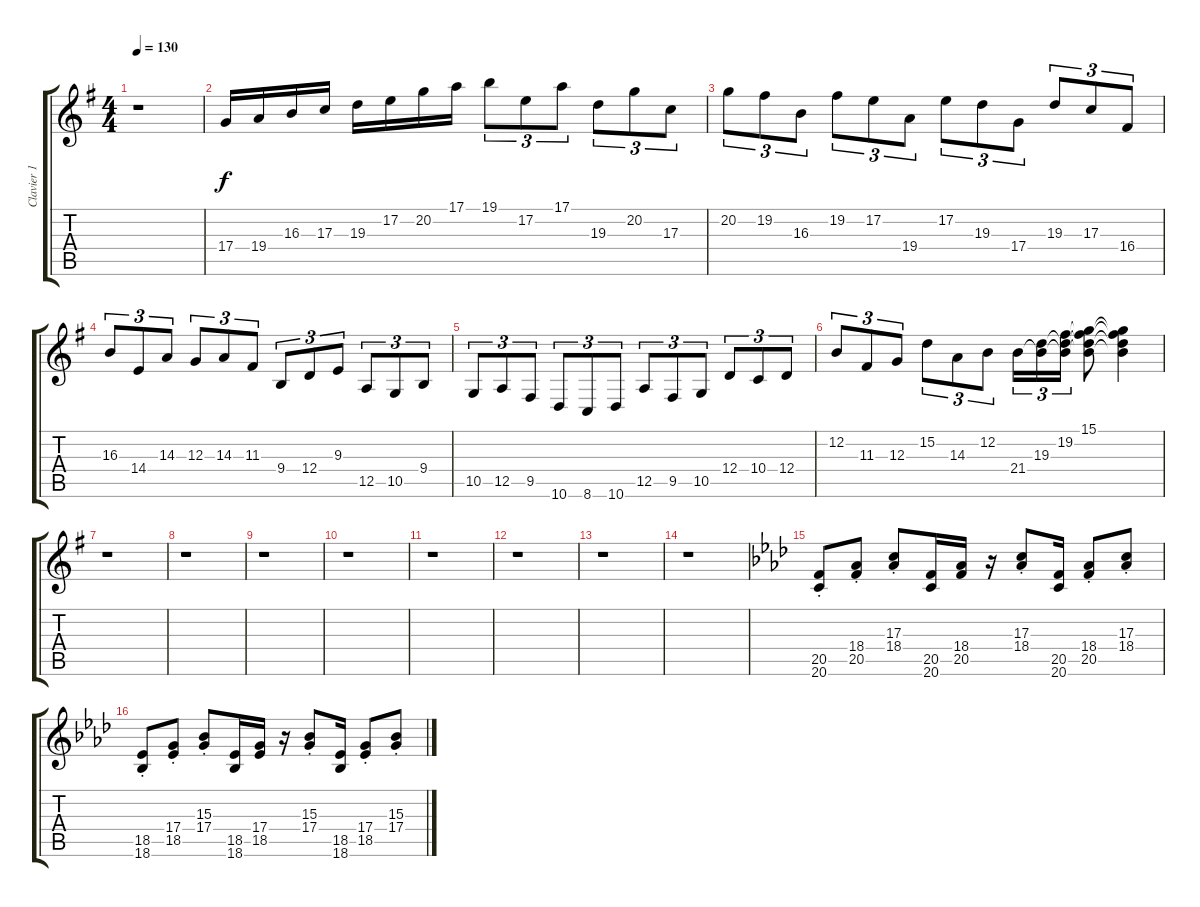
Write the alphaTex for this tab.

\track ("Clavier 1" "Clavier 1") {instrument fx5brightness}
\staff {score tabs}
\tuning (E4 B3 G3 D3 A2 E2) {hide}
\ts (4 4)
\tempo 130
\clef g2
\ks g
r.1{dy f} |
17.4.16 19.4.16 16.3.16 17.3.16 19.3.16 17.2.16 20.2.16 17.1.16 19.1.8{tu (3 2)} 17.2.8{tu (3 2)} 17.1.8{tu (3 2)} 19.3.8{tu (3 2)} 20.2.8{tu (3 2)} 17.3.8{tu (3 2)} |
20.2.8{tu (3 2)} 19.2.8{tu (3 2)} 16.3.8{tu (3 2)} 19.2.8{tu (3 2)} 17.2.8{tu (3 2)} 19.4.8{tu (3 2)} 17.2.8{tu (3 2)} 19.3.8{tu (3 2)} 17.4.8{tu (3 2)} 19.3.8{tu (3 2)} 17.3.8{tu (3 2)} 16.4.8{tu (3 2)} |
16.3.8{tu (3 2)} 14.4.8{tu (3 2)} 14.3.8{tu (3 2)} 12.3.8{tu (3 2)} 14.3.8{tu (3 2)} 11.3.8{tu (3 2)} 9.4.8{tu (3 2)} 12.4.8{tu (3 2)} 9.3.8{tu (3 2)} 12.5.8{tu (3 2)} 10.5.8{tu (3 2)} 9.4.8{tu (3 2)} |
10.5.8{tu (3 2)} 12.5.8{tu (3 2)} 9.5.8{tu (3 2)} 10.6.8{tu (3 2)} 8.6.8{tu (3 2)} 10.6.8{tu (3 2)} 12.5.8{tu (3 2)} 9.5.8{tu (3 2)} 10.5.8{tu (3 2)} 12.4.8{tu (3 2)} 10.4.8{tu (3 2)} 12.4.8{tu (3 2)} |
12.2.8{tu (3 2)} 11.3.8{tu (3 2)} 12.3.8{tu (3 2)} 15.2.8{tu (3 2)} 14.3.8{tu (3 2)} 12.2.8{tu (3 2)} 21.4.16{tu (3 2)} (19.3 21.4{t}).16{tu (3 2)} (19.2 19.3{t} 21.4{t}).16{tu (3 2)} (15.1 19.2{t} 19.3{t} 21.4{t}).8 (15.1{t} 19.2{t} 19.3{t} 21.4{t}).4 |
r.1 |
r.1 |
r.1 |
r.1 |
r.1 |
r.1 |
r.1 |
r.1 |
\ks ab
(20.5{st} 20.6{st}).8{volume 12 instrument percussiveorgan} (18.4{st} 20.5{st}).8 (17.3{st} 18.4{st}).8 (20.5 20.6).16 (18.4 20.5).16 r.16 (17.3{st} 18.4{st}).8 (20.5 20.6).16 (18.4{st} 20.5{st}).8 (17.3{st} 18.4{st}).8 |
(18.5{st} 18.6{st}).8 (17.4{st} 18.5{st}).8 (15.3{st} 17.4{st}).8 (18.5 18.6).16 (17.4 18.5).16 r.16 (15.3{st} 17.4{st}).8 (18.5 18.6).16 (17.4{st} 18.5{st}).8 (15.3{st} 17.4{st}).8
